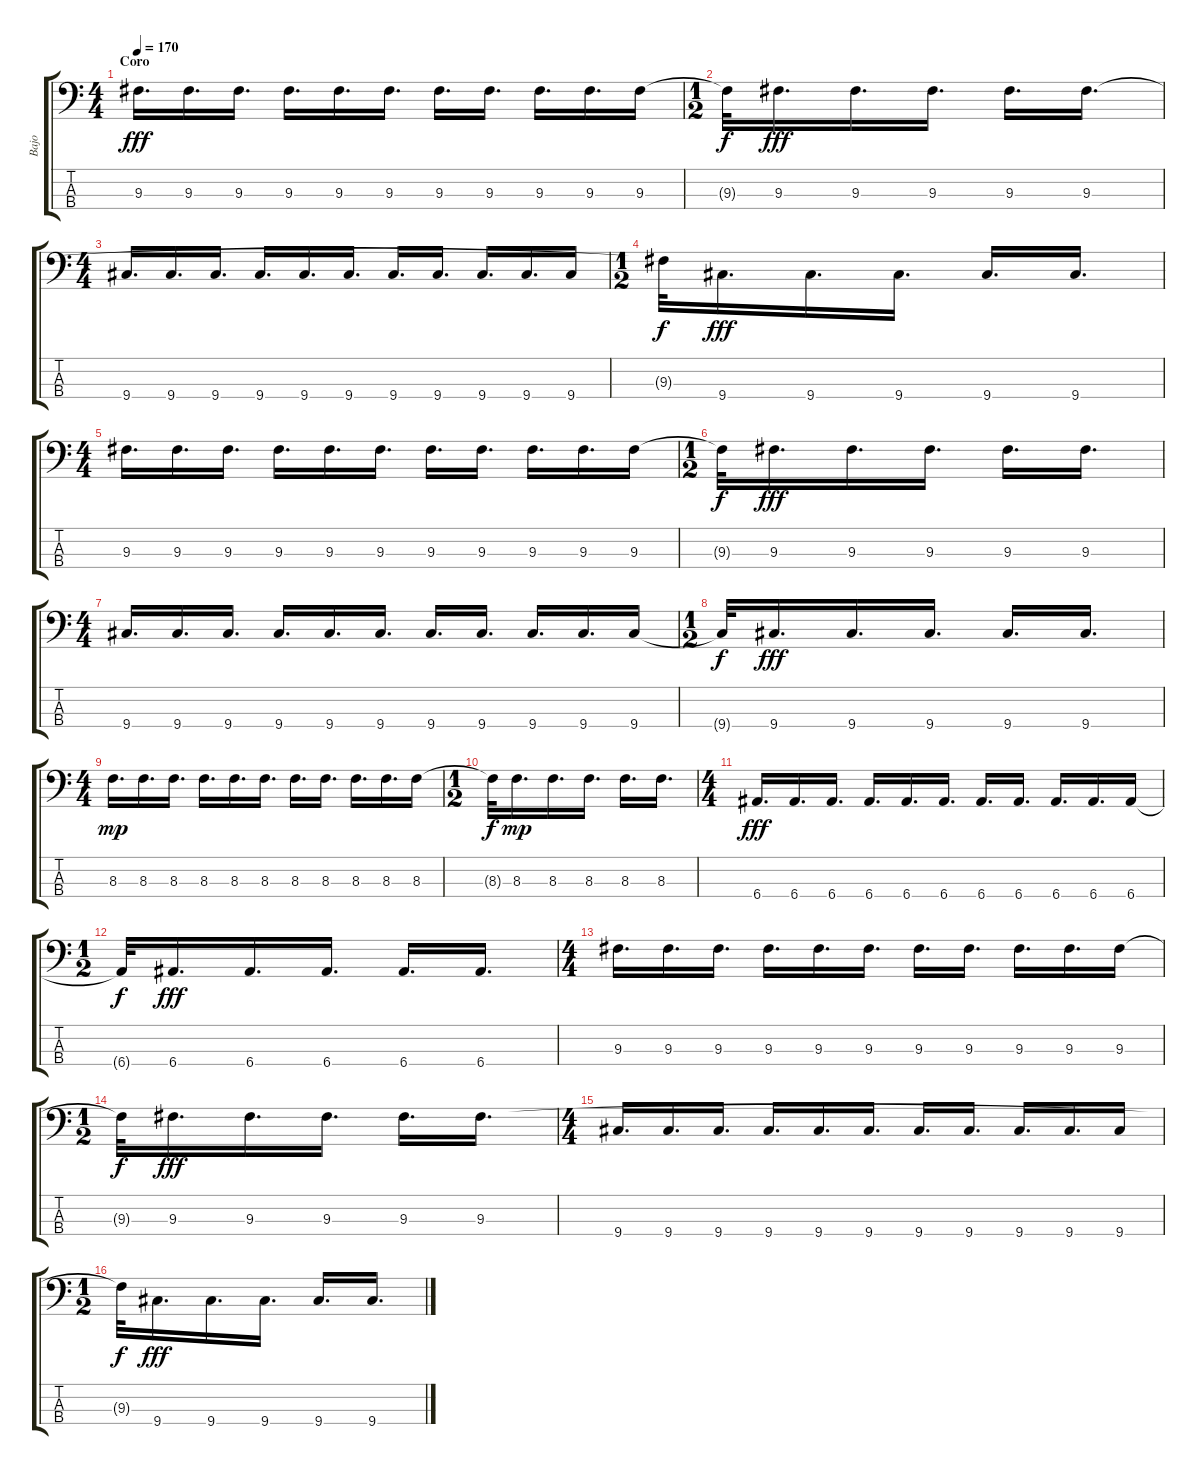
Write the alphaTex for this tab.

\track ("Bajo" "Bajo") {instrument electricbasspick}
\staff {score tabs}
\tuning (G2 D2 A1 E1) {hide}
\ts (4 4)
\section ("" "Coro")
\tempo 170
\clef f4
\ks c
9.3.16{d dy fff} 9.3.16{d} 9.3.16{d} 9.3.16{d} 9.3.16{d} 9.3.16{d} 9.3.16{d} 9.3.16{d} 9.3.16{d} 9.3.16{d} 9.3.16 |
\ts (1 2)
9.3{t}.32{dy f} 9.3.16{d dy fff} 9.3.16{d} 9.3.16{d} 9.3.16{d} 9.3.16{d} |
\ts (4 4)
9.4.16{d} 9.4.16{d} 9.4.16{d} 9.4.16{d} 9.4.16{d} 9.4.16{d} 9.4.16{d} 9.4.16{d} 9.4.16{d} 9.4.16{d} 9.4.16 |
\ts (1 2)
9.3{t}.32{dy f} 9.4.16{d dy fff} 9.4.16{d} 9.4.16{d} 9.4.16{d} 9.4.16{d} |
\ts (4 4)
9.3.16{d} 9.3.16{d} 9.3.16{d} 9.3.16{d} 9.3.16{d} 9.3.16{d} 9.3.16{d} 9.3.16{d} 9.3.16{d} 9.3.16{d} 9.3.16 |
\ts (1 2)
9.3{t}.32{dy f} 9.3.16{d dy fff} 9.3.16{d} 9.3.16{d} 9.3.16{d} 9.3.16{d} |
\ts (4 4)
9.4.16{d} 9.4.16{d} 9.4.16{d} 9.4.16{d} 9.4.16{d} 9.4.16{d} 9.4.16{d} 9.4.16{d} 9.4.16{d} 9.4.16{d} 9.4.16 |
\ts (1 2)
9.4{t}.32{dy f} 9.4.16{d dy fff} 9.4.16{d} 9.4.16{d} 9.4.16{d} 9.4.16{d} |
\ts (4 4)
8.3.16{d dy mp} 8.3.16{d} 8.3.16{d} 8.3.16{d} 8.3.16{d} 8.3.16{d} 8.3.16{d} 8.3.16{d} 8.3.16{d} 8.3.16{d} 8.3.16 |
\ts (1 2)
8.3{t}.32{dy f} 8.3.16{d dy mp} 8.3.16{d} 8.3.16{d} 8.3.16{d} 8.3.16{d} |
\ts (4 4)
6.4.16{d dy fff} 6.4.16{d} 6.4.16{d} 6.4.16{d} 6.4.16{d} 6.4.16{d} 6.4.16{d} 6.4.16{d} 6.4.16{d} 6.4.16{d} 6.4.16 |
\ts (1 2)
6.4{t}.32{dy f} 6.4.16{d dy fff} 6.4.16{d} 6.4.16{d} 6.4.16{d} 6.4.16{d} |
\ts (4 4)
9.3.16{d} 9.3.16{d} 9.3.16{d} 9.3.16{d} 9.3.16{d} 9.3.16{d} 9.3.16{d} 9.3.16{d} 9.3.16{d} 9.3.16{d} 9.3.16 |
\ts (1 2)
9.3{t}.32{dy f} 9.3.16{d dy fff} 9.3.16{d} 9.3.16{d} 9.3.16{d} 9.3.16{d} |
\ts (4 4)
9.4.16{d} 9.4.16{d} 9.4.16{d} 9.4.16{d} 9.4.16{d} 9.4.16{d} 9.4.16{d} 9.4.16{d} 9.4.16{d} 9.4.16{d} 9.4.16 |
\ts (1 2)
9.3{t}.32{dy f} 9.4.16{d dy fff} 9.4.16{d} 9.4.16{d} 9.4.16{d} 9.4.16{d}
